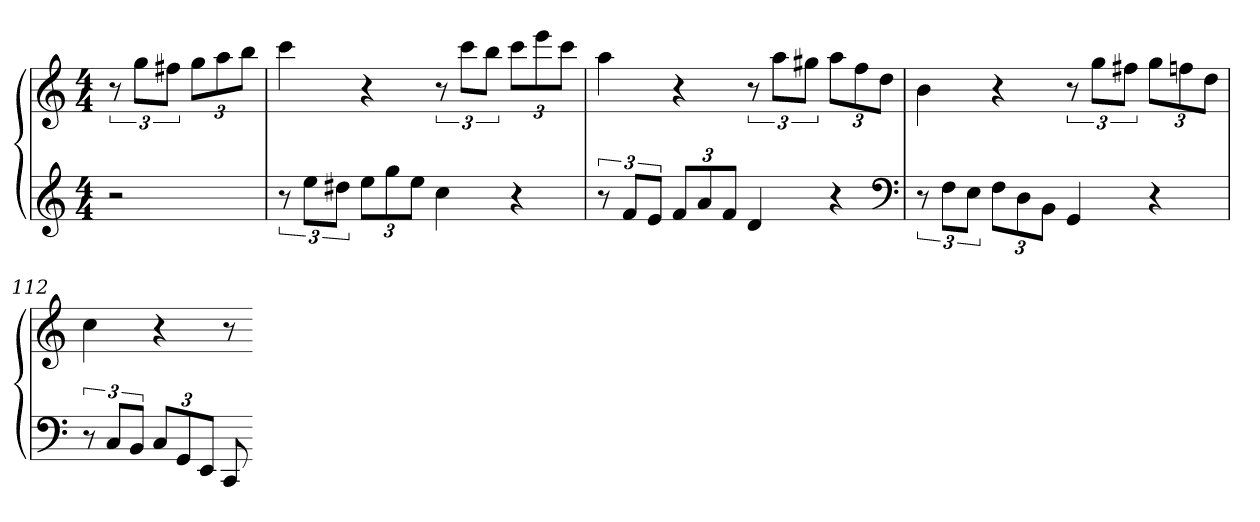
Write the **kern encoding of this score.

**kern	**kern
*part1	*part1
*staff2	*staff1
*clefG2	*clefG2
*k[]	*k[]
*C:	*C:
*M4/4	*M4/4
=	=
2r	12r
.	12ggL
.	12ff#XJ
.	12ggL
.	12aa
.	12bbJ
=109	=109
12r	4ccc
12eeL	.
12dd#XJ	.
12eeL	4r
12gg	.
12eeJ	.
4cc	12r
.	12cccL
.	12bbJ
4r	12cccL
.	12eee
.	12cccJ
=110	=110
12r	4aa
12fL	.
12eJ	.
12fL	4r
12a	.
12fJ	.
4d	12r
.	12aaL
.	12gg#XJ
4r	12aaL
.	12ff
.	12ddJ
*clefF4	*
=111	=111
12r	4b
12FL	.
12EJ	.
12FL	4r
12D	.
12BBJ	.
4GG	12r
.	12ggL
.	12ff#XJ
4r	12ggL
.	12ffn
.	12ddJ
=112	=112
12r	4cc
12CL	.
12BBJ	.
12CL	4r
12GG	.
12EEJ	.
8CC	8r
=-	=-
*-	*-
